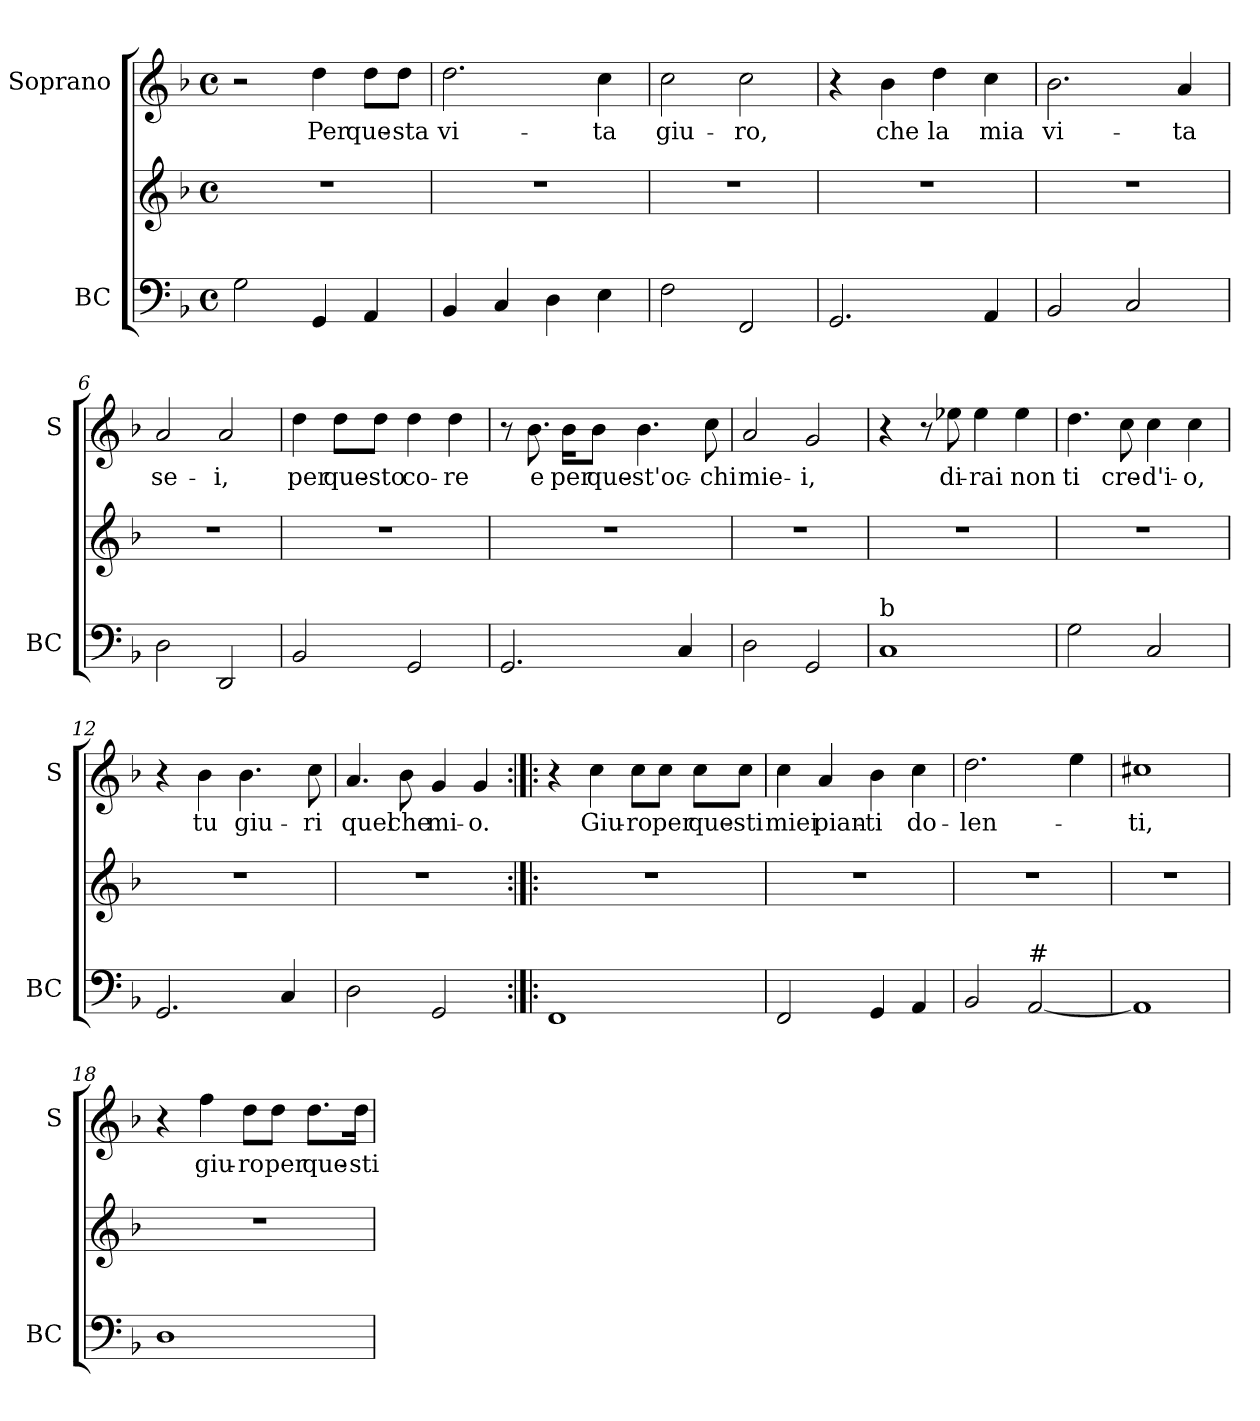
**kern	**kern	**kern	**text
*part2	*part2	*part1	*part1
*staff3	*staff2	*staff1	*staff1
*I"BC	*	*I"Soprano	*
*I'BC	*	*I'S	*
*clefF4	*clefG2	*clefG2	*
*k[b-]	*k[b-]	*k[b-]	*
*F:	*F:	*F:	*
*M4/4	*M4/4	*M4/4	*
*met(c)	*met(c)	*met(c)	*
=1	=1	=1	=1
2G\	1r	2r	.
!	!	!	!LO:LY:b
4GG/	.	4dd\	Per
!	!	!	!LO:LY:b
4AA/	.	8dd\L	que-
!	!	!	!LO:LY:b
.	.	8dd\J	-sta
=2	=2	=2	=2
!	!	!	!LO:LY:b
4BB-/	1r	2.dd\	vi-
4C/	.	.	.
4D\	.	.	.
!	!	!	!LO:LY:b
4E\	.	4cc\	-ta
=3	=3	=3	=3
!	!	!	!LO:LY:b
2F\	1r	2cc\	giu-
!	!	!	!LO:LY:b
2FF/	.	2cc\	-ro,
=4	=4	=4	=4
2.GG/	1r	4r	.
!	!	!	!LO:LY:b
.	.	4b-\	che
!	!	!	!LO:LY:b
.	.	4dd\	la
!	!	!	!LO:LY:b
4AA/	.	4cc\	mia
=5	=5	=5	=5
!	!	!	!LO:LY:b
2BB-/	1r	2.b-\	vi-
2C/	.	.	.
!	!	!	!LO:LY:b
.	.	4a/	-ta
!!LO:LB:g=z
=6	=6	=6	=6
!	!	!	!LO:LY:b
2D\	1r	2a/	se-
!	!	!	!LO:LY:b
2DD/	.	2a/	-i,
=7	=7	=7	=7
!	!	!	!LO:LY:b
2BB-/	1r	4dd\	per
!	!	!	!LO:LY:b
.	.	8dd\L	que-
!	!	!	!LO:LY:b
.	.	8dd\J	-sto
!	!	!	!LO:LY:b
2GG/	.	4dd\	co-
!	!	!	!LO:LY:b
.	.	4dd\	-re
=8	=8	=8	=8
2.GG/	1r	8r	.
!	!	!	!LO:LY:b
.	.	8.b-\	e
!	!	!	!LO:LY:b
.	.	16b-\KL	per
!	!	!	!LO:LY:b
.	.	8b-\J	que-
!	!	!	!LO:LY:b
.	.	4.b-\	-st'oc-
4C/	.	.	.
!	!	!	!LO:LY:b
.	.	8cc\	-chi
=9	=9	=9	=9
!	!	!	!LO:LY:b
2D\	1r	2a/	mie-
!	!	!	!LO:LY:b
2GG/	.	2g/	-i,
=10	=10	=10	=10
!LO:TX:a:t=b	!	!	!
1C	1r	4r	.
.	.	8r	.
!	!	!	!LO:LY:b
.	.	8ee-X\	di-
!	!	!	!LO:LY:b
.	.	4ee-\	-rai
!	!	!	!LO:LY:b
.	.	4ee-\	non
!!LO:LB:g=z
=11	=11	=11	=11
!	!	!	!LO:LY:b
2G\	1r	4.dd\	ti
!	!	!	!LO:LY:b
.	.	8cc\	cre-
!	!	!	!LO:LY:b
2C/	.	4cc\	-d'i-
!	!	!	!LO:LY:b
.	.	4cc\	-o,
=12	=12	=12	=12
2.GG/	1r	4r	.
!	!	!	!LO:LY:b
.	.	4b-\	tu
!	!	!	!LO:LY:b
.	.	4.b-\	giu-
4C/	.	.	.
!	!	!	!LO:LY:b
.	.	8cc\	-ri
=13	=13	=13	=13
!	!	!	!LO:LY:b
2D\	1r	4.a/	quel
!	!	!	!LO:LY:b
.	.	8b-\	che
!	!	!	!LO:LY:b
2GG/	.	4g/	mi-
!	!	!	!LO:LY:b
.	.	4g/	-o.
=14:|!|:	=14:|!|:	=14:|!|:	=14:|!|:
1FF	1r	4r	.
!	!	!	!LO:LY:b
.	.	4cc\	Giu-
!	!	!	!LO:LY:b
.	.	8cc\L	-ro
!	!	!	!LO:LY:b
.	.	8cc\J	per
!	!	!	!LO:LY:b
.	.	8cc\L	que-
!	!	!	!LO:LY:b
.	.	8cc\J	-sti
=15	=15	=15	=15
!	!	!	!LO:LY:b
2FF/	1r	4cc\	miei
!	!	!	!LO:LY:b
.	.	4a/	pian-
!	!	!	!LO:LY:b
4GG/	.	4b-\	-ti
!	!	!	!LO:LY:b
4AA/	.	4cc\	do-
!!LO:PB:g=z
=16	=16	=16	=16
!	!	!	!LO:LY:b
2BB-/	1r	2.dd\	-len-
!LO:TX:a:t=#	!	!	!
[2AA/	.	.	.
.	.	4ee\	.
=17	=17	=17	=17
!	!	!	!LO:LY:b
1AA]	1r	1cc#X	-ti,
=18	=18	=18	=18
1D	1r	4r	.
!	!	!	!LO:LY:b
.	.	4ff\	giu-
!	!	!	!LO:LY:b
.	.	8dd\L	-ro
!	!	!	!LO:LY:b
.	.	8dd\J	per
!	!	!	!LO:LY:b
.	.	8.dd\L	que-
!	!	!	!LO:LY:b
.	.	16dd\Jk	-sti
=	=	=	=
*-	*-	*-	*-
